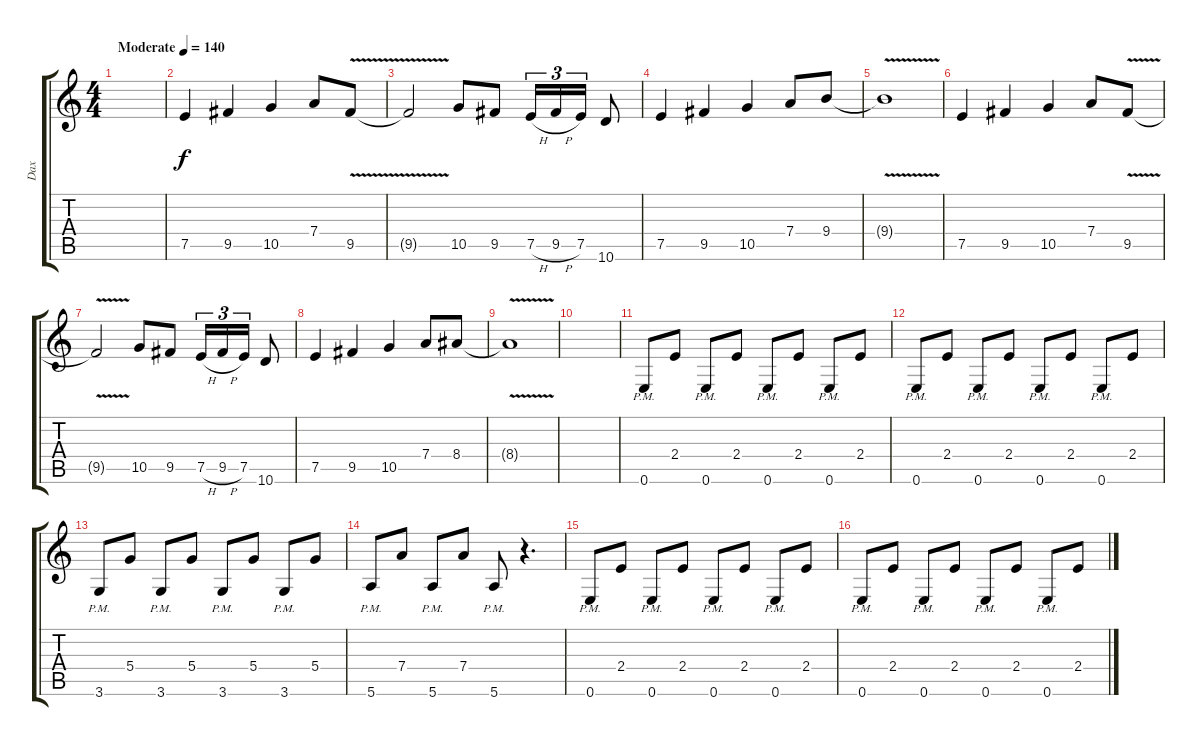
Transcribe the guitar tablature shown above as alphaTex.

\track ("Dax" "Dax") {instrument overdrivenguitar}
\staff {score tabs}
\tuning (E4 B3 G3 D3 A2 E2) {hide}
\ts (4 4)
\tempo (140 "Moderate")
\clef g2
\ks c
|
7.5.4 9.5.4 10.5.4 7.4.8 9.5{v}.8 |
9.5{t}.2 10.5.8 9.5.8 7.5{h}.16{tu (3 2)} 9.5{h}.16{tu (3 2)} 7.5.16{tu (3 2)} 10.6.8 |
7.5.4 9.5.4 10.5.4 7.4.8 9.4.8 |
9.4{v t}.1 |
7.5.4 9.5.4 10.5.4 7.4.8 9.5{v}.8 |
9.5{t}.2 10.5.8 9.5.8 7.5{h}.16{tu (3 2)} 9.5{h}.16{tu (3 2)} 7.5.16{tu (3 2)} 10.6.8 |
7.5.4 9.5.4 10.5.4 7.4.8 8.4.8 |
8.4{v t}.1 |
|
0.6{pm}.8 2.4.8 0.6{pm}.8 2.4.8 0.6{pm}.8 2.4.8 0.6{pm}.8 2.4.8 |
0.6{pm}.8 2.4.8 0.6{pm}.8 2.4.8 0.6{pm}.8 2.4.8 0.6{pm}.8 2.4.8 |
3.6{pm}.8 5.4.8 3.6{pm}.8 5.4.8 3.6{pm}.8 5.4.8 3.6{pm}.8 5.4.8 |
5.6{pm}.8 7.4.8 5.6{pm}.8 7.4.8 5.6{pm}.8 r.4{d} |
0.6{pm}.8 2.4.8 0.6{pm}.8 2.4.8 0.6{pm}.8 2.4.8 0.6{pm}.8 2.4.8 |
0.6{pm}.8 2.4.8 0.6{pm}.8 2.4.8 0.6{pm}.8 2.4.8 0.6{pm}.8 2.4.8
